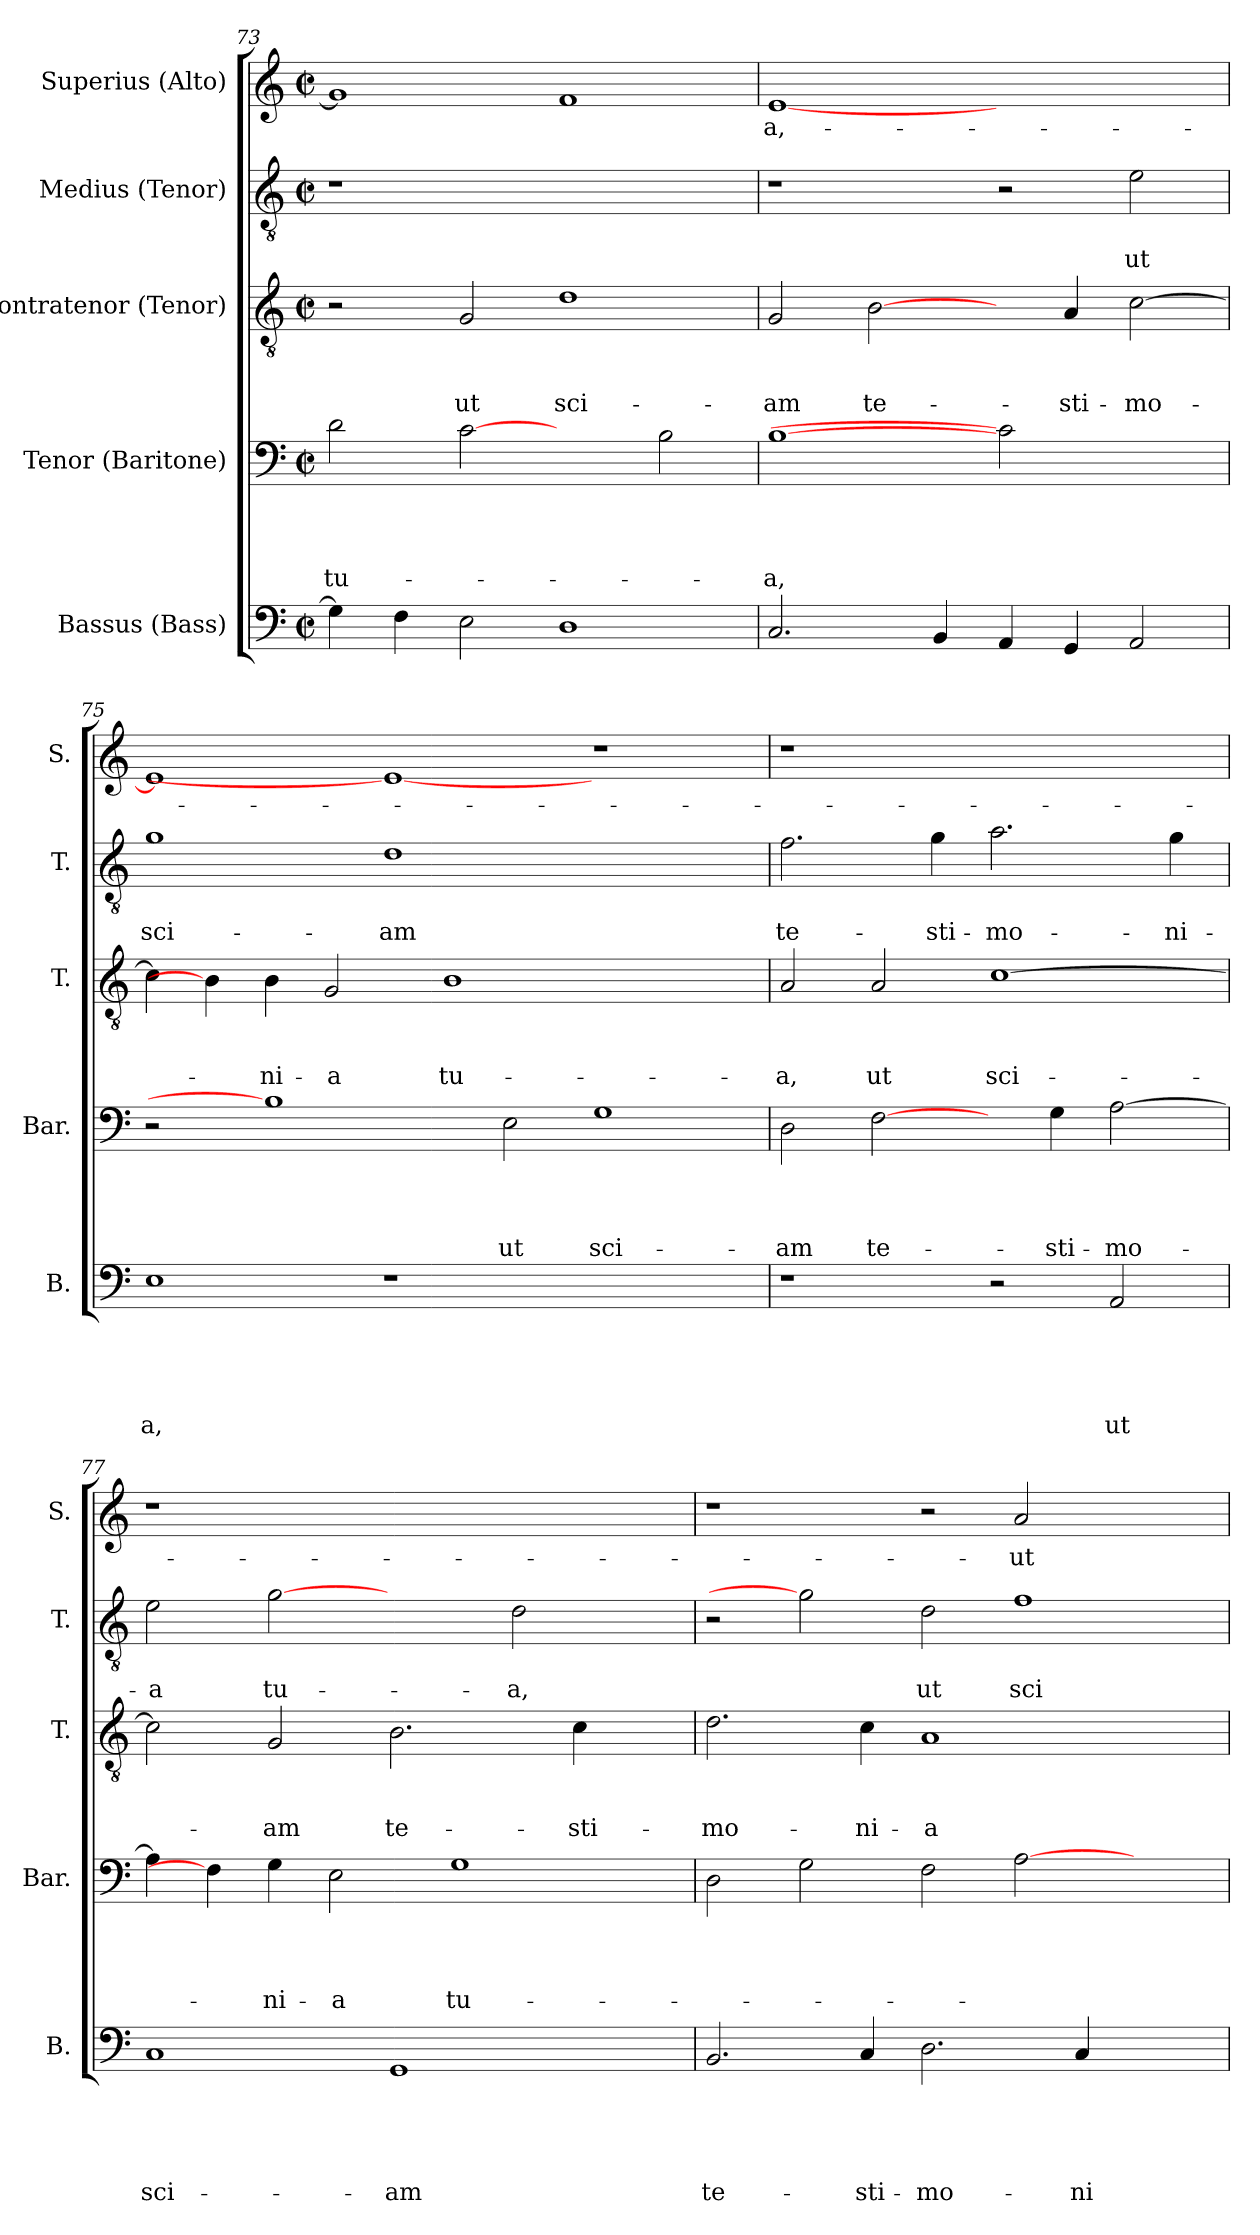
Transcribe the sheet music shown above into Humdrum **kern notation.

**kern	**text	**text	**text	**text	**text	**kern	**text	**text	**text	**text	**kern	**text	**text	**text	**kern	**text	**text	**kern	**text
*part5	*part5	*part5	*part5	*part5	*part5	*part4	*part4	*part4	*part4	*part4	*part3	*part3	*part3	*part3	*part2	*part2	*part2	*part1	*part1
*staff5	*staff5	*staff5	*staff5	*staff5	*staff5	*staff4	*staff4	*staff4	*staff4	*staff4	*staff3	*staff3	*staff3	*staff3	*staff2	*staff2	*staff2	*staff1	*staff1
*I"Bassus (Bass)	*	*	*	*	*	*I"Tenor (Baritone)	*	*	*	*	*I"Contratenor (Tenor)	*	*	*	*I"Medius (Tenor)	*	*	*I"Superius (Alto)	*
*I'B.	*	*	*	*	*	*I'Bar.	*	*	*	*	*I'T.	*	*	*	*I'T.	*	*	*I'S.	*
!!LO:PB:g=z
*clefF4	*	*	*	*	*	*clefF4	*	*	*	*	*clefGv2	*	*	*	*clefGv2	*	*	*clefG2	*
*k[]	*	*	*	*	*	*k[]	*	*	*	*	*k[]	*	*	*	*k[]	*	*	*k[]	*
*C:	*	*	*	*	*	*C:	*	*	*	*	*C:	*	*	*	*C:	*	*	*C:	*
*M2/2	*	*	*	*	*	*M2/2	*	*	*	*	*M2/2	*	*	*	*M2/2	*	*	*M2/2	*
*met(c|)	*	*	*	*	*	*met(c|)	*	*	*	*	*met(c|)	*	*	*	*met(c|)	*	*	*met(c|)	*
=73	=73	=73	=73	=73	=73	=73	=73	=73	=73	=73	=73	=73	=73	=73	=73	=73	=73	=73	=73
!	!	!	!	!	!	!	!	!	!	!LO:LY:b	!	!	!	!	!LO:N:vis=1	!	!	!	!
4G\]	.	.	.	.	.	2d\	.	.	.	tu-	2r	.	.	.	1r	.	.	1g]	.
4F\	.	.	.	.	.	.	.	.	.	.	.	.	.	.	.	.	.	.	.
!	!	!	!	!	!	!	!	!	!	!	!	!	!	!LO:LY:b	!	!	!	!	!
2E\	.	.	.	.	.	[2c	.	.	.	.	2G/	.	.	ut	.	.	.	.	.
!	!	!	!	!	!	!	!	!	!	!	!	!	!	!LO:LY:b	!	!	!	!	!
1D	.	.	.	.	.	2ryy	.	.	.	.	1d	.	.	sci-	1ryy	.	.	1f	.
.	.	.	.	.	.	2B\	.	.	.	.	.	.	.	.	.	.	.	.	.
=74	=74	=74	=74	=74	=74	=74	=74	=74	=74	=74	=74	=74	=74	=74	=74	=74	=74	=74	=74
!	!	!	!	!	!	!	!	!	!	!LO:LY:b	!	!	!	!LO:LY:b	!	!	!	!	!LO:LY:b:rj
2.C/	.	.	.	.	.	[1B	.	.	.	-a,	2G/	.	.	-am	1r	.	.	[<1e	-a,-
!	!	!	!	!	!	!	!	!	!	!	!	!	!	!LO:LY:b	!	!	!	!	!
.	.	.	.	.	.	.	.	.	.	.	[2B\	.	.	te-	.	.	.	.	.
4BB/	.	.	.	.	.	.	.	.	.	.	.	.	.	.	.	.	.	.	.
4AA/	.	.	.	.	.	2c]	.	.	.	.	4ryy	.	.	.	2r	.	.	1ryy	.
!	!	!	!	!	!	!	!	!	!	!	!	!	!	!LO:LY:b	!	!	!	!	!
4GG/	.	.	.	.	.	.	.	.	.	.	4A/	.	.	-sti-	.	.	.	.	.
!	!	!	!	!	!	!	!	!	!	!	!	!	!	!LO:LY:b	!	!	!LO:LY:b	!	!
2AA/	.	.	.	.	.	2ryy	.	.	.	.	[>2c\	.	.	-mo-	2e\	.	ut	.	.
=75	=75	=75	=75	=75	=75	=75	=75	=75	=75	=75	=75	=75	=75	=75	=75	=75	=75	=75	=75
!	!	!	!	!	!LO:LY:b	!	!	!	!	!	!	!	!	!	!	!	!LO:LY:b	!	!
1E	.	.	.	.	-a,	2r	.	.	.	.	4c\]	.	.	.	1g	.	sci-	1e]	.
.	.	.	.	.	.	.	.	.	.	.	4B\]	.	.	.	.	.	.	.	.
!	!	!	!	!	!	!	!	!	!	!	!	!	!	!LO:LY:b	!	!	!	!	!
.	.	.	.	.	.	1B]	.	.	.	.	4B\	.	.	-ni-	.	.	.	.	.
!	!	!	!	!	!	!	!	!	!	!	!	!	!	!LO:LY:b	!	!	!	!	!
.	.	.	.	.	.	.	.	.	.	.	2G/	.	.	-a	.	.	.	.	.
!	!	!	!	!	!	!	!	!	!	!	!	!	!	!	!	!	!LO:LY:b	!	!
1r	.	.	.	.	.	.	.	.	.	.	.	.	.	.	1d	.	-am	1e_	.
!	!	!	!	!	!	!	!	!	!	!	!	!	!	!LO:LY:b	!	!	!	!	!
.	.	.	.	.	.	.	.	.	.	.	1B	.	.	tu-	.	.	.	.	.
!	!	!	!	!	!	!	!	!	!	!LO:LY:b	!	!	!	!	!	!	!	!	!
.	.	.	.	.	.	2E\	.	.	.	ut	.	.	.	.	.	.	.	.	.
!	!	!	!	!	!	!	!	!	!	!LO:LY:b	!	!	!	!	!	!	!	!	!
1ryy	.	.	.	.	.	1G	.	.	.	sci-	.	.	.	.	1ryy	.	.	1r	.
.	.	.	.	.	.	.	.	.	.	.	2.ryy	.	.	.	.	.	.	.	.
=76	=76	=76	=76	=76	=76	=76	=76	=76	=76	=76	=76	=76	=76	=76	=76	=76	=76	=76	=76
!	!	!	!	!	!	!	!	!	!	!LO:LY:b	!	!	!	!LO:LY:b	!	!	!LO:LY:b	!LO:N:vis=1	!
1r	.	.	.	.	.	2D\	.	.	.	-am	2A/	.	.	-a,	2.f\	.	te-	1r	.
!	!	!	!	!	!	!	!	!	!	!LO:LY:b	!	!	!	!LO:LY:b	!	!	!	!	!
.	.	.	.	.	.	[2F\	.	.	.	te-	2A/	.	.	ut	.	.	.	.	.
!	!	!	!	!	!	!	!	!	!	!	!	!	!	!	!	!	!LO:LY:b	!	!
.	.	.	.	.	.	.	.	.	.	.	.	.	.	.	4g\	.	-sti-	.	.
!	!	!	!	!	!	!	!	!	!	!	!	!	!	!LO:LY:b	!	!	!LO:LY:b	!	!
2r	.	.	.	.	.	4ryy	.	.	.	.	[<1c	.	.	sci-	2.a\	.	-mo-	1ryy	.
!	!	!	!	!	!	!	!	!	!	!LO:LY:b	!	!	!	!	!	!	!	!	!
.	.	.	.	.	.	4G\	.	.	.	-sti-	.	.	.	.	.	.	.	.	.
!	!	!	!	!	!LO:LY:b	!	!	!	!	!LO:LY:b	!	!	!	!	!	!	!	!	!
2AA/	.	.	.	.	ut	[<2A\	.	.	.	-mo-	.	.	.	.	.	.	.	.	.
!	!	!	!	!	!	!	!	!	!	!	!	!	!	!	!	!	!LO:LY:b	!	!
.	.	.	.	.	.	.	.	.	.	.	.	.	.	.	4g\	.	-ni-	.	.
!!LO:LB:g=z
=77	=77	=77	=77	=77	=77	=77	=77	=77	=77	=77	=77	=77	=77	=77	=77	=77	=77	=77	=77
!	!	!	!	!	!LO:LY:b	!	!	!	!	!	!	!	!	!	!	!	!LO:LY:b	!LO:N:vis=1	!
1C	.	.	.	.	sci-	4A\]	.	.	.	.	2c\]	.	.	.	2e\	.	-a	1r	.
.	.	.	.	.	.	4F\]	.	.	.	.	.	.	.	.	.	.	.	.	.
!	!	!	!	!	!	!	!	!	!	!LO:LY:b	!	!	!	!LO:LY:b	!	!	!LO:LY:b	!	!
.	.	.	.	.	.	4G\	.	.	.	-ni-	2G/	.	.	-am	[2g	.	tu-	.	.
!	!	!	!	!	!	!	!	!	!	!LO:LY:b	!	!	!	!	!	!	!	!	!
.	.	.	.	.	.	2E\	.	.	.	-a	.	.	.	.	.	.	.	.	.
!	!	!	!	!	!LO:LY:b	!	!	!	!	!	!	!	!	!LO:LY:b	!	!	!	!	!
1GG	.	.	.	.	-am	.	.	.	.	.	2.B\	.	.	te-	2ryy	.	.	1ryy	.
!	!	!	!	!	!	!	!	!	!	!LO:LY:b	!	!	!	!	!	!	!	!	!
.	.	.	.	.	.	1G	.	.	.	tu-	.	.	.	.	.	.	.	.	.
!	!	!	!	!	!	!	!	!	!	!	!	!	!	!	!	!	!LO:LY:b	!	!
.	.	.	.	.	.	.	.	.	.	.	.	.	.	.	2d\	.	-a,	.	.
!	!	!	!	!	!	!	!	!	!	!	!	!	!	!LO:LY:b	!	!	!	!	!
.	.	.	.	.	.	.	.	.	.	.	4c\	.	.	-sti-	.	.	.	.	.
4ryy	.	.	.	.	.	.	.	.	.	.	4ryy	.	.	.	4ryy	.	.	4ryy	.
=78	=78	=78	=78	=78	=78	=78	=78	=78	=78	=78	=78	=78	=78	=78	=78	=78	=78	=78	=78
!	!	!	!	!	!LO:LY:b	!	!	!	!	!	!	!	!	!LO:LY:b	!	!	!	!	!
2.BB/	.	.	.	.	te-	2D\	.	.	.	.	2.d\	.	.	-mo-	2r	.	.	1r	.
.	.	.	.	.	.	2G\	.	.	.	.	.	.	.	.	2g]	.	.	.	.
!	!	!	!	!	!LO:LY:b	!	!	!	!	!	!	!	!	!LO:LY:b	!	!	!	!	!
4C/	.	.	.	.	-sti-	.	.	.	.	.	4c\	.	.	-ni-	.	.	.	.	.
!	!	!	!	!	!LO:LY:b	!	!	!	!	!	!	!	!	!LO:LY:b	!	!	!LO:LY:b	!	!
2.D\	.	.	.	.	-mo-	2F\	.	.	.	.	1A	.	.	-a	2d\	.	ut	2r	.
!	!	!	!	!	!	!	!	!	!	!	!	!	!	!	!	!	!LO:LY:b	!	!LO:LY:b
.	.	.	.	.	.	[>2A\	.	.	.	.	.	.	.	.	1f	.	sci-	2a/	-ut
!	!	!	!	!	!LO:LY:b	!	!	!	!	!	!	!	!	!	!	!	!	!	!
4C/	.	.	.	.	-ni-	.	.	.	.	.	.	.	.	.	.	.	.	.	.
2ryy	.	.	.	.	.	2ryy	.	.	.	.	2ryy	.	.	.	.	.	.	2ryy	.
=	=	=	=	=	=	=	=	=	=	=	=	=	=	=	=	=	=	=	=
*-	*-	*-	*-	*-	*-	*-	*-	*-	*-	*-	*-	*-	*-	*-	*-	*-	*-	*-	*-
